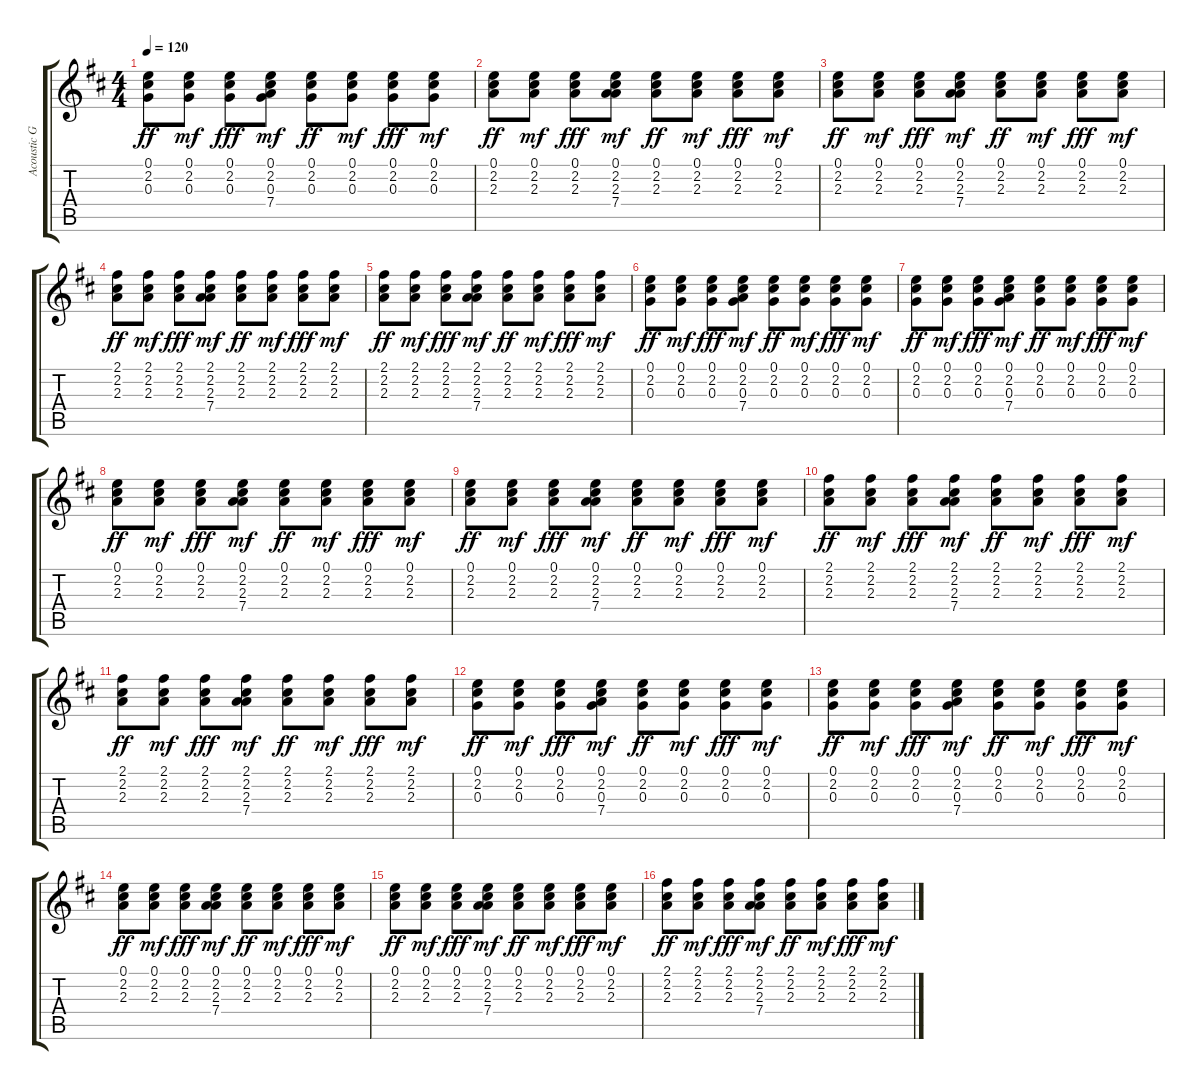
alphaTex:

\track ("Acoustic Guitar 2" "Acoustic G") {instrument acousticguitarsteel}
\staff {score tabs}
\tuning (E4 B3 G3 D3 A2 E2) {hide}
\ts (4 4)
\tempo 120
\clef g2
\ks d
(0.1 2.2 0.3).8{dy ff} (0.1 2.2 0.3).8{dy mf} (0.1 2.2 0.3).8{dy fff} (0.1 2.2 0.3 7.4).8{dy mf} (0.1 2.2 0.3).8{dy ff} (0.1 2.2 0.3).8{dy mf} (0.1 2.2 0.3).8{dy fff} (0.1 2.2 0.3).8{dy mf} |
(0.1 2.2 2.3).8{dy ff} (0.1 2.2 2.3).8{dy mf} (0.1 2.2 2.3).8{dy fff} (0.1 2.2 2.3 7.4).8{dy mf} (0.1 2.2 2.3).8{dy ff} (0.1 2.2 2.3).8{dy mf} (0.1 2.2 2.3).8{dy fff} (0.1 2.2 2.3).8{dy mf} |
(0.1 2.2 2.3).8{dy ff} (0.1 2.2 2.3).8{dy mf} (0.1 2.2 2.3).8{dy fff} (0.1 2.2 2.3 7.4).8{dy mf} (0.1 2.2 2.3).8{dy ff} (0.1 2.2 2.3).8{dy mf} (0.1 2.2 2.3).8{dy fff} (0.1 2.2 2.3).8{dy mf} |
(2.1 2.2 2.3).8{dy ff} (2.1 2.2 2.3).8{dy mf} (2.1 2.2 2.3).8{dy fff} (2.1 2.2 2.3 7.4).8{dy mf} (2.1 2.2 2.3).8{dy ff} (2.1 2.2 2.3).8{dy mf} (2.1 2.2 2.3).8{dy fff} (2.1 2.2 2.3).8{dy mf} |
(2.1 2.2 2.3).8{dy ff} (2.1 2.2 2.3).8{dy mf} (2.1 2.2 2.3).8{dy fff} (2.1 2.2 2.3 7.4).8{dy mf} (2.1 2.2 2.3).8{dy ff} (2.1 2.2 2.3).8{dy mf} (2.1 2.2 2.3).8{dy fff} (2.1 2.2 2.3).8{dy mf} |
(0.1 2.2 0.3).8{dy ff} (0.1 2.2 0.3).8{dy mf} (0.1 2.2 0.3).8{dy fff} (0.1 2.2 0.3 7.4).8{dy mf} (0.1 2.2 0.3).8{dy ff} (0.1 2.2 0.3).8{dy mf} (0.1 2.2 0.3).8{dy fff} (0.1 2.2 0.3).8{dy mf} |
(0.1 2.2 0.3).8{dy ff} (0.1 2.2 0.3).8{dy mf} (0.1 2.2 0.3).8{dy fff} (0.1 2.2 0.3 7.4).8{dy mf} (0.1 2.2 0.3).8{dy ff} (0.1 2.2 0.3).8{dy mf} (0.1 2.2 0.3).8{dy fff} (0.1 2.2 0.3).8{dy mf} |
(0.1 2.2 2.3).8{dy ff} (0.1 2.2 2.3).8{dy mf} (0.1 2.2 2.3).8{dy fff} (0.1 2.2 2.3 7.4).8{dy mf} (0.1 2.2 2.3).8{dy ff} (0.1 2.2 2.3).8{dy mf} (0.1 2.2 2.3).8{dy fff} (0.1 2.2 2.3).8{dy mf} |
(0.1 2.2 2.3).8{dy ff} (0.1 2.2 2.3).8{dy mf} (0.1 2.2 2.3).8{dy fff} (0.1 2.2 2.3 7.4).8{dy mf} (0.1 2.2 2.3).8{dy ff} (0.1 2.2 2.3).8{dy mf} (0.1 2.2 2.3).8{dy fff} (0.1 2.2 2.3).8{dy mf} |
(2.1 2.2 2.3).8{dy ff} (2.1 2.2 2.3).8{dy mf} (2.1 2.2 2.3).8{dy fff} (2.1 2.2 2.3 7.4).8{dy mf} (2.1 2.2 2.3).8{dy ff} (2.1 2.2 2.3).8{dy mf} (2.1 2.2 2.3).8{dy fff} (2.1 2.2 2.3).8{dy mf} |
(2.1 2.2 2.3).8{dy ff} (2.1 2.2 2.3).8{dy mf} (2.1 2.2 2.3).8{dy fff} (2.1 2.2 2.3 7.4).8{dy mf} (2.1 2.2 2.3).8{dy ff} (2.1 2.2 2.3).8{dy mf} (2.1 2.2 2.3).8{dy fff} (2.1 2.2 2.3).8{dy mf} |
(0.1 2.2 0.3).8{dy ff} (0.1 2.2 0.3).8{dy mf} (0.1 2.2 0.3).8{dy fff} (0.1 2.2 0.3 7.4).8{dy mf} (0.1 2.2 0.3).8{dy ff} (0.1 2.2 0.3).8{dy mf} (0.1 2.2 0.3).8{dy fff} (0.1 2.2 0.3).8{dy mf} |
(0.1 2.2 0.3).8{dy ff} (0.1 2.2 0.3).8{dy mf} (0.1 2.2 0.3).8{dy fff} (0.1 2.2 0.3 7.4).8{dy mf} (0.1 2.2 0.3).8{dy ff} (0.1 2.2 0.3).8{dy mf} (0.1 2.2 0.3).8{dy fff} (0.1 2.2 0.3).8{dy mf} |
(0.1 2.2 2.3).8{dy ff} (0.1 2.2 2.3).8{dy mf} (0.1 2.2 2.3).8{dy fff} (0.1 2.2 2.3 7.4).8{dy mf} (0.1 2.2 2.3).8{dy ff} (0.1 2.2 2.3).8{dy mf} (0.1 2.2 2.3).8{dy fff} (0.1 2.2 2.3).8{dy mf} |
(0.1 2.2 2.3).8{dy ff} (0.1 2.2 2.3).8{dy mf} (0.1 2.2 2.3).8{dy fff} (0.1 2.2 2.3 7.4).8{dy mf} (0.1 2.2 2.3).8{dy ff} (0.1 2.2 2.3).8{dy mf} (0.1 2.2 2.3).8{dy fff} (0.1 2.2 2.3).8{dy mf} |
(2.1 2.2 2.3).8{dy ff} (2.1 2.2 2.3).8{dy mf} (2.1 2.2 2.3).8{dy fff} (2.1 2.2 2.3 7.4).8{dy mf} (2.1 2.2 2.3).8{dy ff} (2.1 2.2 2.3).8{dy mf} (2.1 2.2 2.3).8{dy fff} (2.1 2.2 2.3).8{dy mf}
